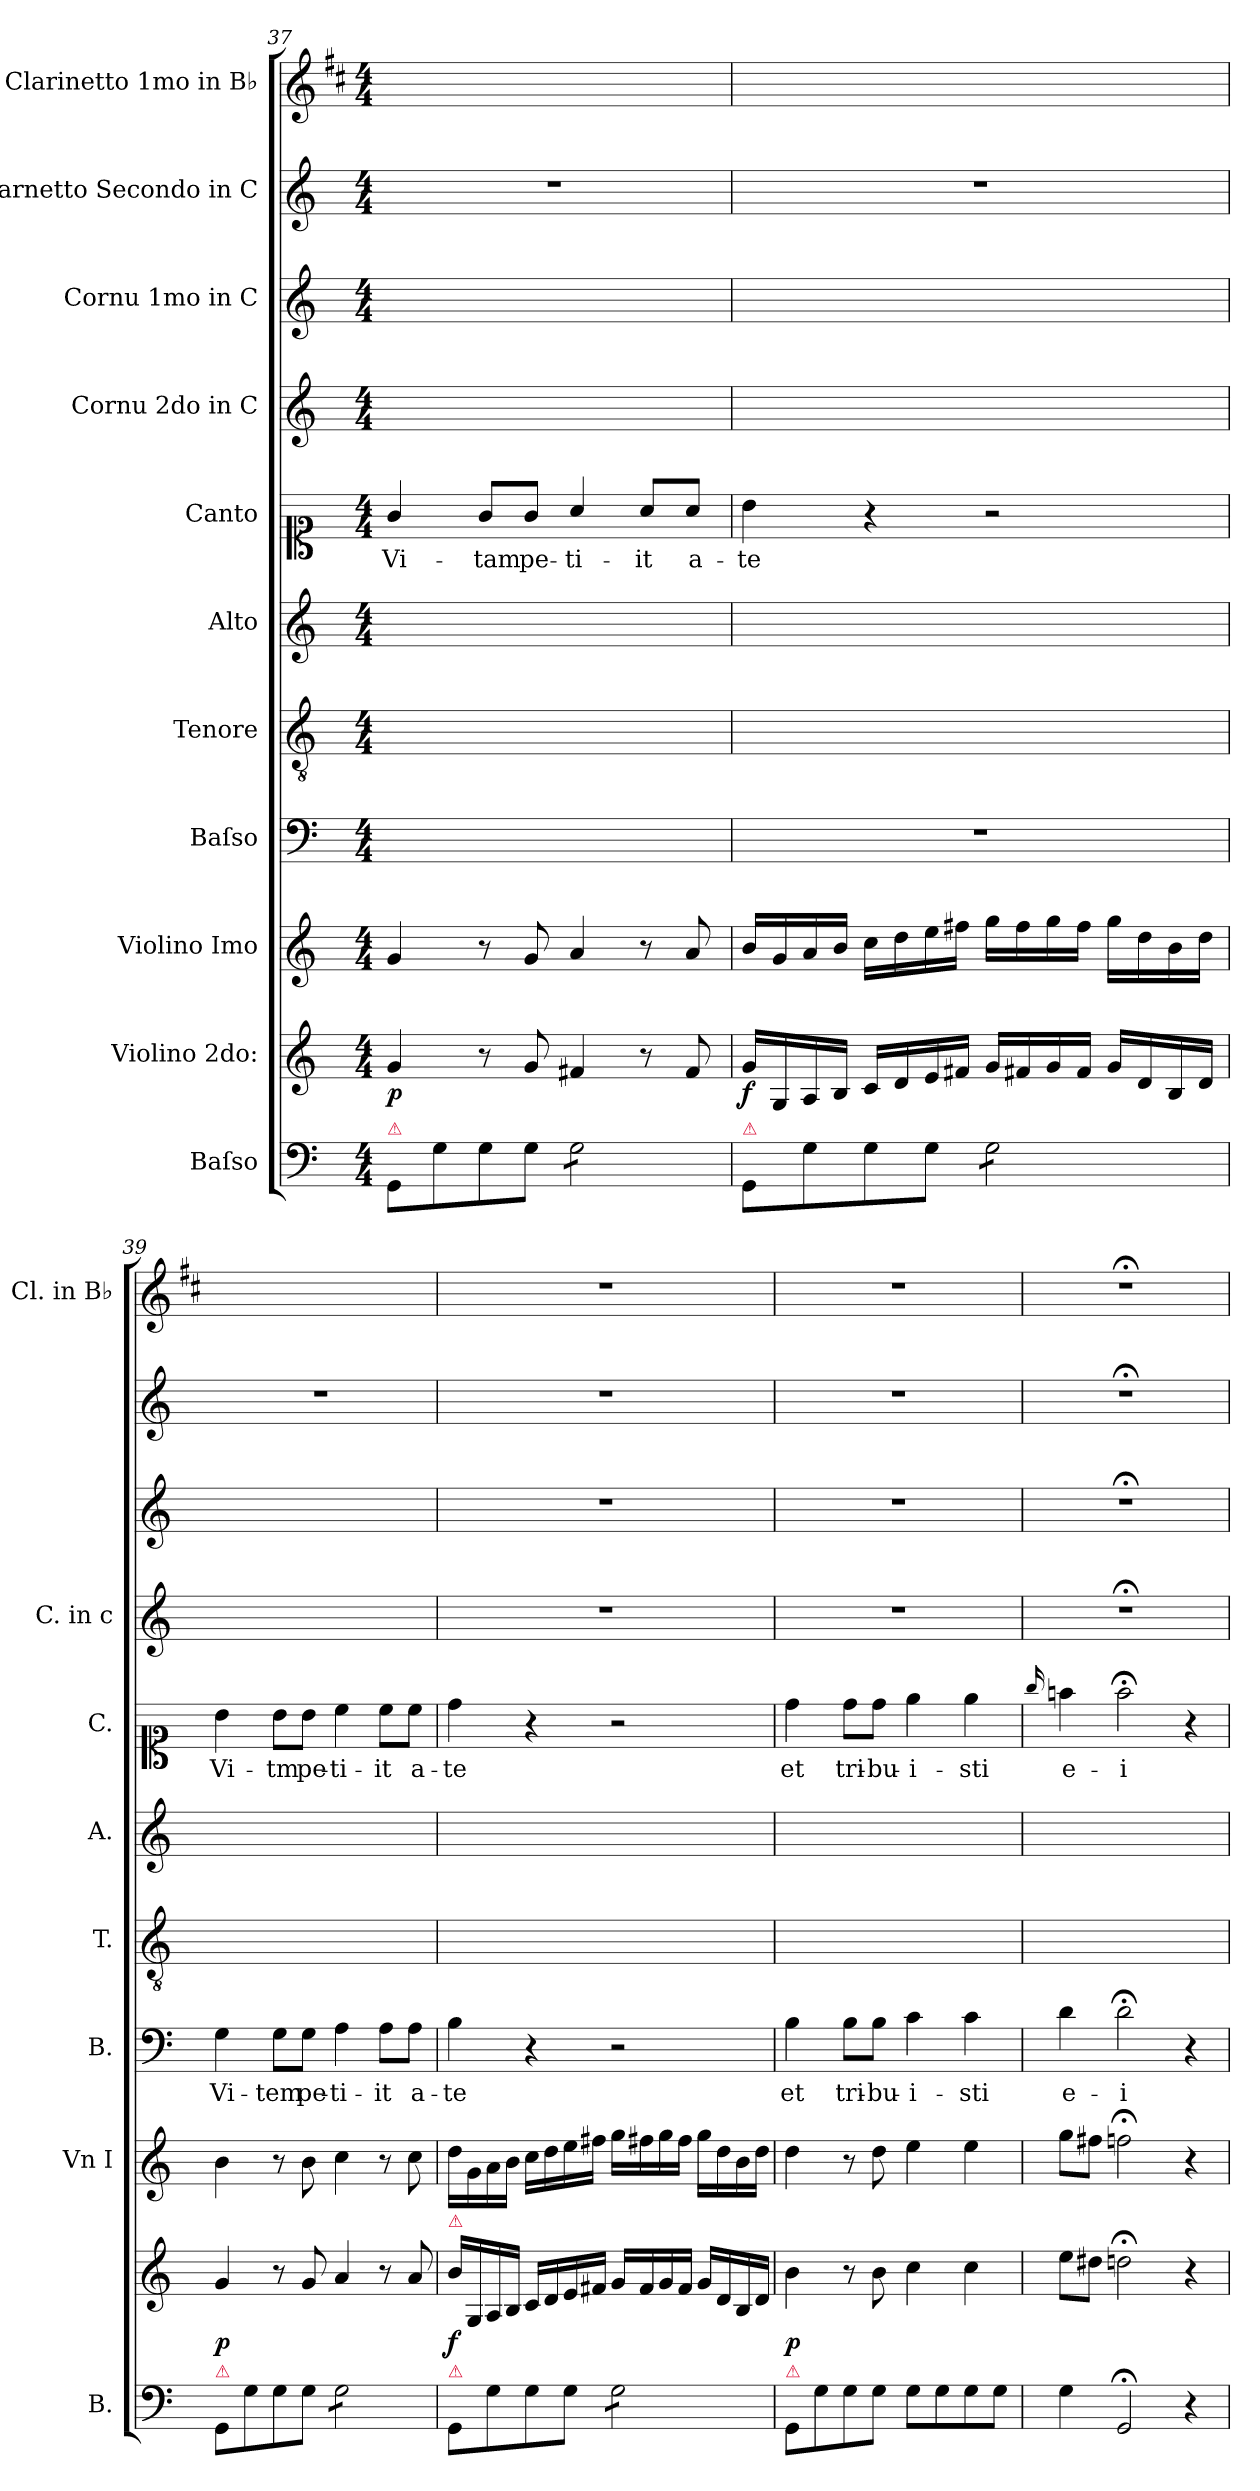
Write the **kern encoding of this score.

**kern	**dynam	**kern	**dynam	**kern	**dynam	**kern	**text	**kern	**kern	**kern	**text	**kern	**kern	**kern	**kern
*part11	*part11	*part10	*part10	*part9	*part9	*part8	*part8	*part7	*part6	*part5	*part5	*part4	*part3	*part2	*part1
*staff11	*staff11	*staff10	*staff10	*staff9	*staff9	*staff8	*staff8	*staff7	*staff6	*staff5	*staff5	*staff4	*staff3	*staff2	*staff1
*I"Baſso	*	*I"Violino 2do:	*	*I"Violino Imo	*	*I"Baſso	*	*I"Tenore	*I"Alto	*I"Canto	*	*I"Cornu 2do in C	*I"Cornu 1mo in C	*I"Clarnetto Secondo in C	*I"Clarinetto 1mo in B♭
*I'B.	*	*	*	*I'Vn I	*	*I'B.	*	*I'T.	*I'A.	*I'C.	*	*I'C. in c	*	*	*I'Cl. in B♭
*clefF4	*	*clefG2	*	*clefG2	*	*clefF4	*	*clefGv2	*clefG2	*clefC1	*	*clefG2	*clefG2	*clefG2	*clefG2
*	*	*	*	*	*	*	*	*	*	*	*	*	*	*	*ITrd1c2
*k[]	*	*k[]	*	*k[]	*	*k[]	*	*k[]	*k[]	*k[]	*	*k[]	*k[]	*k[]	*k[]
*C:	*	*C:	*	*C:	*	*C:	*	*C:	*C:	*C:	*	*C:	*C:	*C:	*C:
*M4/4	*	*M4/4	*	*M4/4	*	*M4/4	*	*M4/4	*M4/4	*M4/4	*	*M4/4	*M4/4	*M4/4	*M4/4
=37	=37	=37	=37	=37	=37	=37	=37	=37	=37	=37	=37	=37	=37	=37	=37
!LO:TX:a:color=crimson:t=⚠	!	!	!	!	!	!	!	!	!	!	!	!	!	!	!
!	!LO:DY:b	!	!	!	!LO:DY:b:rj	!	!	!	!	!	!	!	!	!	!
8GG/L	p&colon;	4g/	p	4g/	p&colon;	1ryy	.	1ryy	1ryy	4g/	Vi-	1ryy	1ryy	1r	1ryy
8G\	.	.	.	.	.	.	.	.	.	.	.	.	.	.	.
8G\	.	8r	.	8r	.	.	.	.	.	8g/L	-tam	.	.	.	.
8G\J	.	8g/	.	8g/	.	.	.	.	.	8g/J	pe-	.	.	.	.
*tremolo	*	*	*	*	*	*	*	*	*	*	*	*	*	*	*
8G\L	.	4f#X/	.	4a/	.	.	.	.	.	4a/	-ti-	.	.	.	.
8G\	.	.	.	.	.	.	.	.	.	.	.	.	.	.	.
8G\	.	8r	.	8r	.	.	.	.	.	8a/L	-it	.	.	.	.
8G\J	.	8f#/	.	8a/	.	.	.	.	.	8a/J	a-	.	.	.	.
*Xtremolo	*	*	*	*	*	*	*	*	*	*	*	*	*	*	*
=38	=38	=38	=38	=38	=38	=38	=38	=38	=38	=38	=38	=38	=38	=38	=38
!LO:TX:a:color=crimson:t=⚠	!	!	!	!	!	!	!	!	!	!	!	!	!	!	!
!	!	!	!	!	!LO:DY:b	!	!	!	!	!	!	!	!	!	!
8GG/L	.	16g/LL	f	16b/LL	for&colon;	1r	.	1ryy	1ryy	4b\	-te	1ryy	1ryy	1r	1ryy
.	.	16G/	.	16g/	.	.	.	.	.	.	.	.	.	.	.
8G\	.	16A/	.	16a/	.	.	.	.	.	.	.	.	.	.	.
.	.	16B/JJ	.	16b/JJ	.	.	.	.	.	.	.	.	.	.	.
8G\	.	16c/LL	.	16cc\LL	.	.	.	.	.	4r	.	.	.	.	.
.	.	16d/	.	16dd\	.	.	.	.	.	.	.	.	.	.	.
8G\J	.	16e/	.	16ee\	.	.	.	.	.	.	.	.	.	.	.
.	.	16f#X/JJ	.	16ff#X\JJ	.	.	.	.	.	.	.	.	.	.	.
*tremolo	*	*	*	*	*	*	*	*	*	*	*	*	*	*	*
8G\L	.	16g/LL	.	16gg\LL	.	.	.	.	.	2r	.	.	.	.	.
.	.	16f#X/	.	16ff#\	.	.	.	.	.	.	.	.	.	.	.
8G\	.	16g/	.	16gg\	.	.	.	.	.	.	.	.	.	.	.
.	.	16f#/JJ	.	16ff#\JJ	.	.	.	.	.	.	.	.	.	.	.
8G\	.	16g/LL	.	16gg\LL	.	.	.	.	.	.	.	.	.	.	.
.	.	16d/	.	16dd\	.	.	.	.	.	.	.	.	.	.	.
8G\J	.	16B/	.	16b\	.	.	.	.	.	.	.	.	.	.	.
*Xtremolo	*	*	*	*	*	*	*	*	*	*	*	*	*	*	*
.	.	16d/JJ	.	16dd\JJ	.	.	.	.	.	.	.	.	.	.	.
=39	=39	=39	=39	=39	=39	=39	=39	=39	=39	=39	=39	=39	=39	=39	=39
!LO:TX:a:color=crimson:t=⚠	!	!	!	!	!	!	!	!	!	!	!	!	!	!	!
!	!	!	!	!	!LO:DY:b	!	!	!	!	!	!	!	!	!	!
8GG/L	.	4g/	p	4b\	p&colon;	4G\	Vi-	1ryy	1ryy	4b\	Vi-	1ryy	1ryy	1r	1ryy
8G\	.	.	.	.	.	.	.	.	.	.	.	.	.	.	.
8G\	.	8r	.	8r	.	8G\L	-tem	.	.	8b\L	-tm	.	.	.	.
8G\J	.	8g/	.	8b\	.	8G\J	pe-	.	.	8b\J	pe-	.	.	.	.
*tremolo	*	*	*	*	*	*	*	*	*	*	*	*	*	*	*
8G\L	.	4a/	.	4cc\	.	4A\	-ti-	.	.	4cc\	-ti-	.	.	.	.
8G\	.	.	.	.	.	.	.	.	.	.	.	.	.	.	.
8G\	.	8r	.	8r	.	8A\L	-it	.	.	8cc\L	-it	.	.	.	.
8G\J	.	8a/	.	8cc\	.	8A\J	a-	.	.	8cc\J	a-	.	.	.	.
*Xtremolo	*	*	*	*	*	*	*	*	*	*	*	*	*	*	*
=40	=40	=40	=40	=40	=40	=40	=40	=40	=40	=40	=40	=40	=40	=40	=40
!	!	!LO:TX:a:color=crimson:t=⚠	!	!	!	!	!	!	!	!	!	!	!	!	!
!LO:TX:a:color=crimson:t=⚠	!	!	!	!	!	!	!	!	!	!	!	!	!	!	!
!	!	!	!	!	!LO:DY:b	!	!	!	!	!	!	!	!	!	!
8GG/L	.	16b\LL	f	16dd\LL	for&colon;	4B\	-te	1ryy	1ryy	4dd\	-te	1r	1r	1r	1r
.	.	16G/	.	16g\	.	.	.	.	.	.	.	.	.	.	.
8G\	.	16A/	.	16a\	.	.	.	.	.	.	.	.	.	.	.
.	.	16B/JJ	.	16b\JJ	.	.	.	.	.	.	.	.	.	.	.
8G\	.	16c/LL	.	16cc\LL	.	4r	.	.	.	4r	.	.	.	.	.
.	.	16d/	.	16dd\	.	.	.	.	.	.	.	.	.	.	.
8G\J	.	16e/	.	16ee\	.	.	.	.	.	.	.	.	.	.	.
.	.	16f#X/JJ	.	16ff#X\JJ	.	.	.	.	.	.	.	.	.	.	.
*tremolo	*	*	*	*	*	*	*	*	*	*	*	*	*	*	*
8G\L	.	16g/LL	.	16gg\LL	.	2r	.	.	.	2r	.	.	.	.	.
.	.	16f#/	.	16ff#X\	.	.	.	.	.	.	.	.	.	.	.
8G\	.	16g/	.	16gg\	.	.	.	.	.	.	.	.	.	.	.
.	.	16f#/JJ	.	16ff#\JJ	.	.	.	.	.	.	.	.	.	.	.
8G\	.	16g/LL	.	16gg\LL	.	.	.	.	.	.	.	.	.	.	.
.	.	16d/	.	16dd\	.	.	.	.	.	.	.	.	.	.	.
8G\J	.	16B/	.	16b\	.	.	.	.	.	.	.	.	.	.	.
*Xtremolo	*	*	*	*	*	*	*	*	*	*	*	*	*	*	*
.	.	16d/JJ	.	16dd\JJ	.	.	.	.	.	.	.	.	.	.	.
=41	=41	=41	=41	=41	=41	=41	=41	=41	=41	=41	=41	=41	=41	=41	=41
!LO:TX:a:color=crimson:t=⚠	!	!	!	!	!	!	!	!	!	!	!	!	!	!	!
!	!	!	!	!	!LO:DY:b:rj	!	!	!	!	!	!	!	!	!	!
8GG/L	.	4b\	p	4dd\	p&colon;	4B\	et	1ryy	1ryy	4dd\	et	1r	1r	1r	1r
8G\	.	.	.	.	.	.	.	.	.	.	.	.	.	.	.
8G\	.	8r	.	8r	.	8B\L	tri-	.	.	8dd\L	tri-	.	.	.	.
8G\J	.	8b\	.	8dd\	.	8B\J	-bu-	.	.	8dd\J	-bu-	.	.	.	.
8G\L	.	4cc\	.	4ee\	.	4c\	-i-	.	.	4ee\	-i-	.	.	.	.
8G\	.	.	.	.	.	.	.	.	.	.	.	.	.	.	.
8G\	.	4cc\	.	4ee\	.	4c\	-sti	.	.	4ee\	-sti	.	.	.	.
8G\J	.	.	.	.	.	.	.	.	.	.	.	.	.	.	.
=42	=42	=42	=42	=42	=42	=42	=42	=42	=42	=42	=42	=42	=42	=42	=42
.	.	.	.	.	.	.	.	.	.	16qqgg/	.	.	.	.	.
4G\	.	8ee\L	.	8gg\L	.	4d\	e-	1ryy	1ryy	4ffn\	e-	1r;<	1r;<	1r;<	1r;<
.	.	8dd#X\J	.	8ff#X\J	.	.	.	.	.	.	.	.	.	.	.
2GG;/	.	2ddn;<;\	.	2ffn;<\	.	2d;<\	-i	.	.	2ff;<\	-i	.	.	.	.
4r	.	4r	.	4r	.	4r	.	.	.	4r	.	.	.	.	.
=	=	=	=	=	=	=	=	=	=	=	=	=	=	=	=
*-	*-	*-	*-	*-	*-	*-	*-	*-	*-	*-	*-	*-	*-	*-	*-
